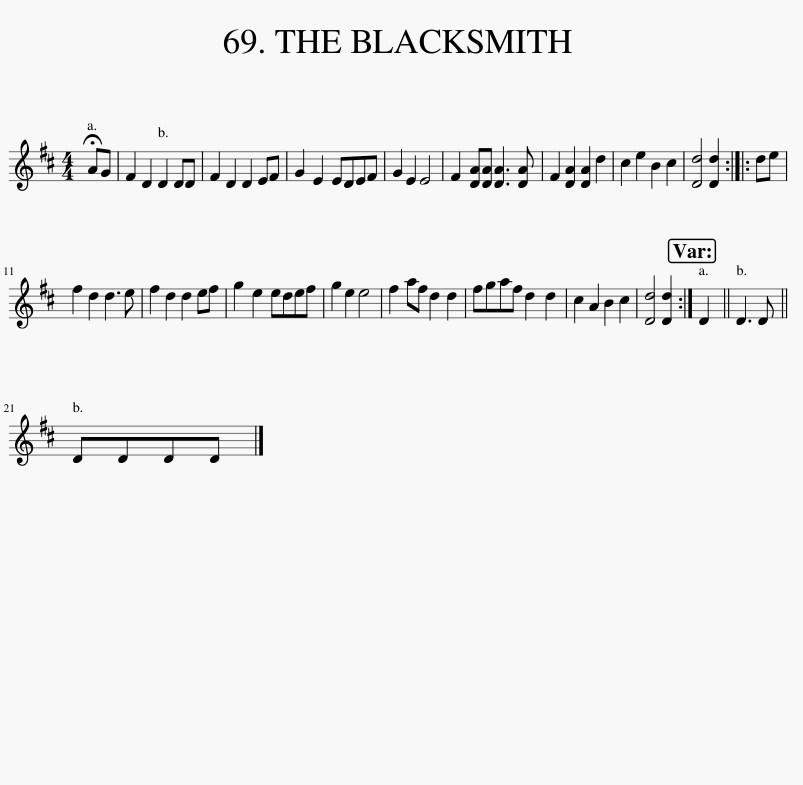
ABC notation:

X:1
L:1/8
M:4/4
I:linebreak $
K:D
V:1 treble
V:1
 !fermata!AG | F2 D2 D2 DD | F2 D2 D2 EF | G2 E2 EDEF | G2 E2 E4 | %5
 F2 [DA][DA] [DA]3 [DA] | F2 [DA]2 [DA]2 d2 | c2 e2 B2 c2 | [Dd]4 [Dd]2 :: de |$ %10
 f2 d2 d3 e | f2 d2 d2 ef | g2 e2 edef | g2 e2 e4 | f2 af d2 d2 | %15
 fgaf d2 d2 | c2 A2 B2 c2 | [Dd]4 [Dd]2 :| D2 || D3 D ||$ %20
 DDDD |] %21
